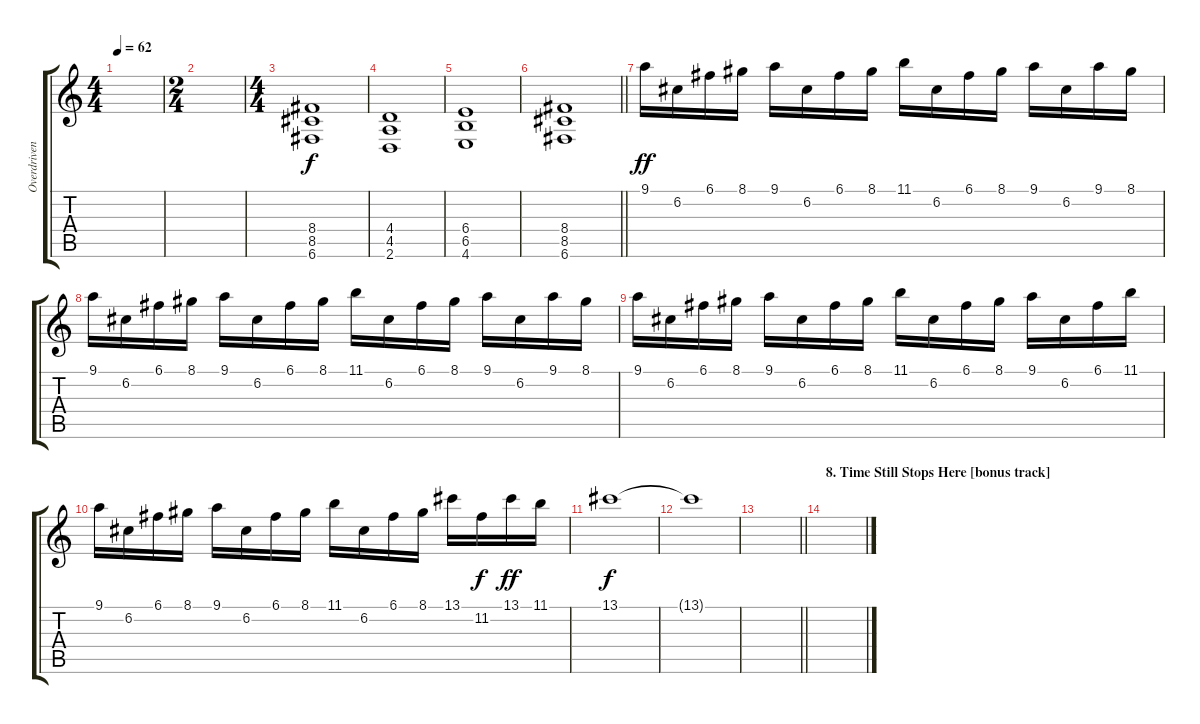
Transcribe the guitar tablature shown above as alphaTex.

\track ("Overdriven Guitar 1" "Overdriven") {instrument overdrivenguitar}
\staff {score tabs}
\tuning (C4 G3 Eb3 Bb2 F2 C2) {hide}
\ts (4 4)
\tempo 62
\clef g2
\ks c
|
\ts (2 4)
|
\ts (4 4)
(8.4 8.5 6.6).1 |
(4.4 4.5 2.6).1 |
(6.4 6.5 4.6).1 |
\barLineRight lightlight
(8.4 8.5 6.6).1 |
9.1.16{dy ff} 6.2.16 6.1.16 8.1.16 9.1.16 6.2.16 6.1.16 8.1.16 11.1.16 6.2.16 6.1.16 8.1.16 9.1.16 6.2.16 9.1.16 8.1.16 |
9.1.16 6.2.16 6.1.16 8.1.16 9.1.16 6.2.16 6.1.16 8.1.16 11.1.16 6.2.16 6.1.16 8.1.16 9.1.16 6.2.16 9.1.16 8.1.16 |
9.1.16 6.2.16 6.1.16 8.1.16 9.1.16 6.2.16 6.1.16 8.1.16 11.1.16 6.2.16 6.1.16 8.1.16 9.1.16 6.2.16 6.1.16 11.1.16 |
9.1.16 6.2.16 6.1.16 8.1.16 9.1.16 6.2.16 6.1.16 8.1.16 11.1.16 6.2.16 6.1.16 8.1.16 13.1.16 11.2.16{dy f} 13.1.16{dy ff} 11.1.16 |
13.1.1{dy f volume 0} |
13.1{t}.1 |
\barLineRight lightlight
|
\section ("" "8. Time Still Stops Here [bonus track]")
